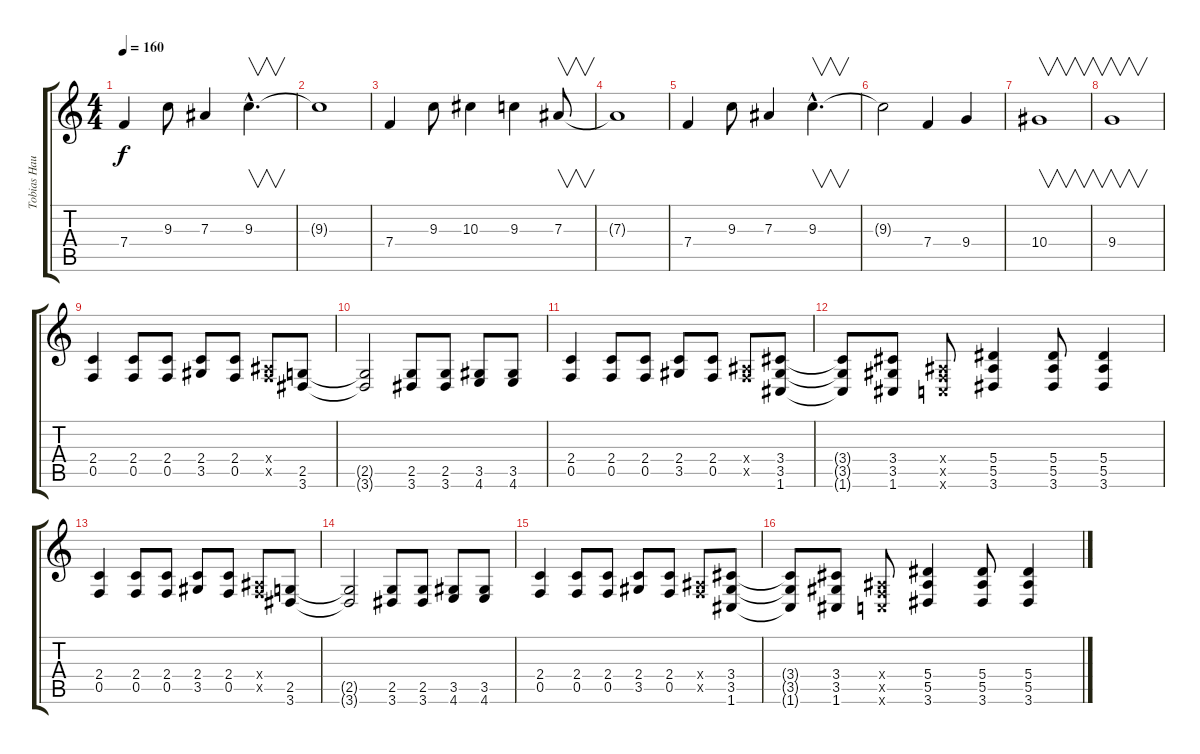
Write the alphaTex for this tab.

\track ("Tobias Hauke" "Tobias Hau") {instrument distortionguitar}
\staff {score tabs}
\tuning (C4 G3 Eb3 Bb2 F2 C2) {hide}
\ts (4 4)
\tempo 160
\clef g2
\ks c
7.4.4{dy f} 9.3.8 7.3.4 9.3{hac}.4{v d} |
9.3{t}.1 |
7.4.4 9.3.8 10.3.4 9.3.4 7.3.8{v} |
7.3{t}.1 |
7.4.4 9.3.8 7.3.4 9.3{hac}.4{v d} |
9.3{t}.2 7.4.4 9.4.4 |
10.4.1{v} |
9.4.1{v} |
(2.4 0.5).4 (2.4 0.5).8 (2.4 0.5).8 (2.4 3.5).8 (2.4 0.5).8 (0.4{x} 0.5{x}).8 (2.5 3.6).8 |
(2.5{t} 3.6{t}).2 (2.5 3.6).8 (2.5 3.6).8 (3.5 4.6).8 (3.5 4.6).8 |
(2.4 0.5).4 (2.4 0.5).8 (2.4 0.5).8 (2.4 3.5).8 (2.4 0.5).8 (0.4{x} 0.5{x}).8 (3.4 3.5 1.6).8 |
(3.4{t} 3.5{t} 1.6{t}).8 (3.4 3.5 1.6).8 (0.4{x} 0.5{x} 0.6{x}).8 (5.4 5.5 3.6).4 (5.4 5.5 3.6).8 (5.4 5.5 3.6).4 |
(2.4 0.5).4 (2.4 0.5).8 (2.4 0.5).8 (2.4 3.5).8 (2.4 0.5).8 (0.4{x} 0.5{x}).8 (2.5 3.6).8 |
(2.5{t} 3.6{t}).2 (2.5 3.6).8 (2.5 3.6).8 (3.5 4.6).8 (3.5 4.6).8 |
(2.4 0.5).4 (2.4 0.5).8 (2.4 0.5).8 (2.4 3.5).8 (2.4 0.5).8 (0.4{x} 0.5{x}).8 (3.4 3.5 1.6).8 |
(3.4{t} 3.5{t} 1.6{t}).8 (3.4 3.5 1.6).8 (0.4{x} 0.5{x} 0.6{x}).8 (5.4 5.5 3.6).4 (5.4 5.5 3.6).8 (5.4 5.5 3.6).4
